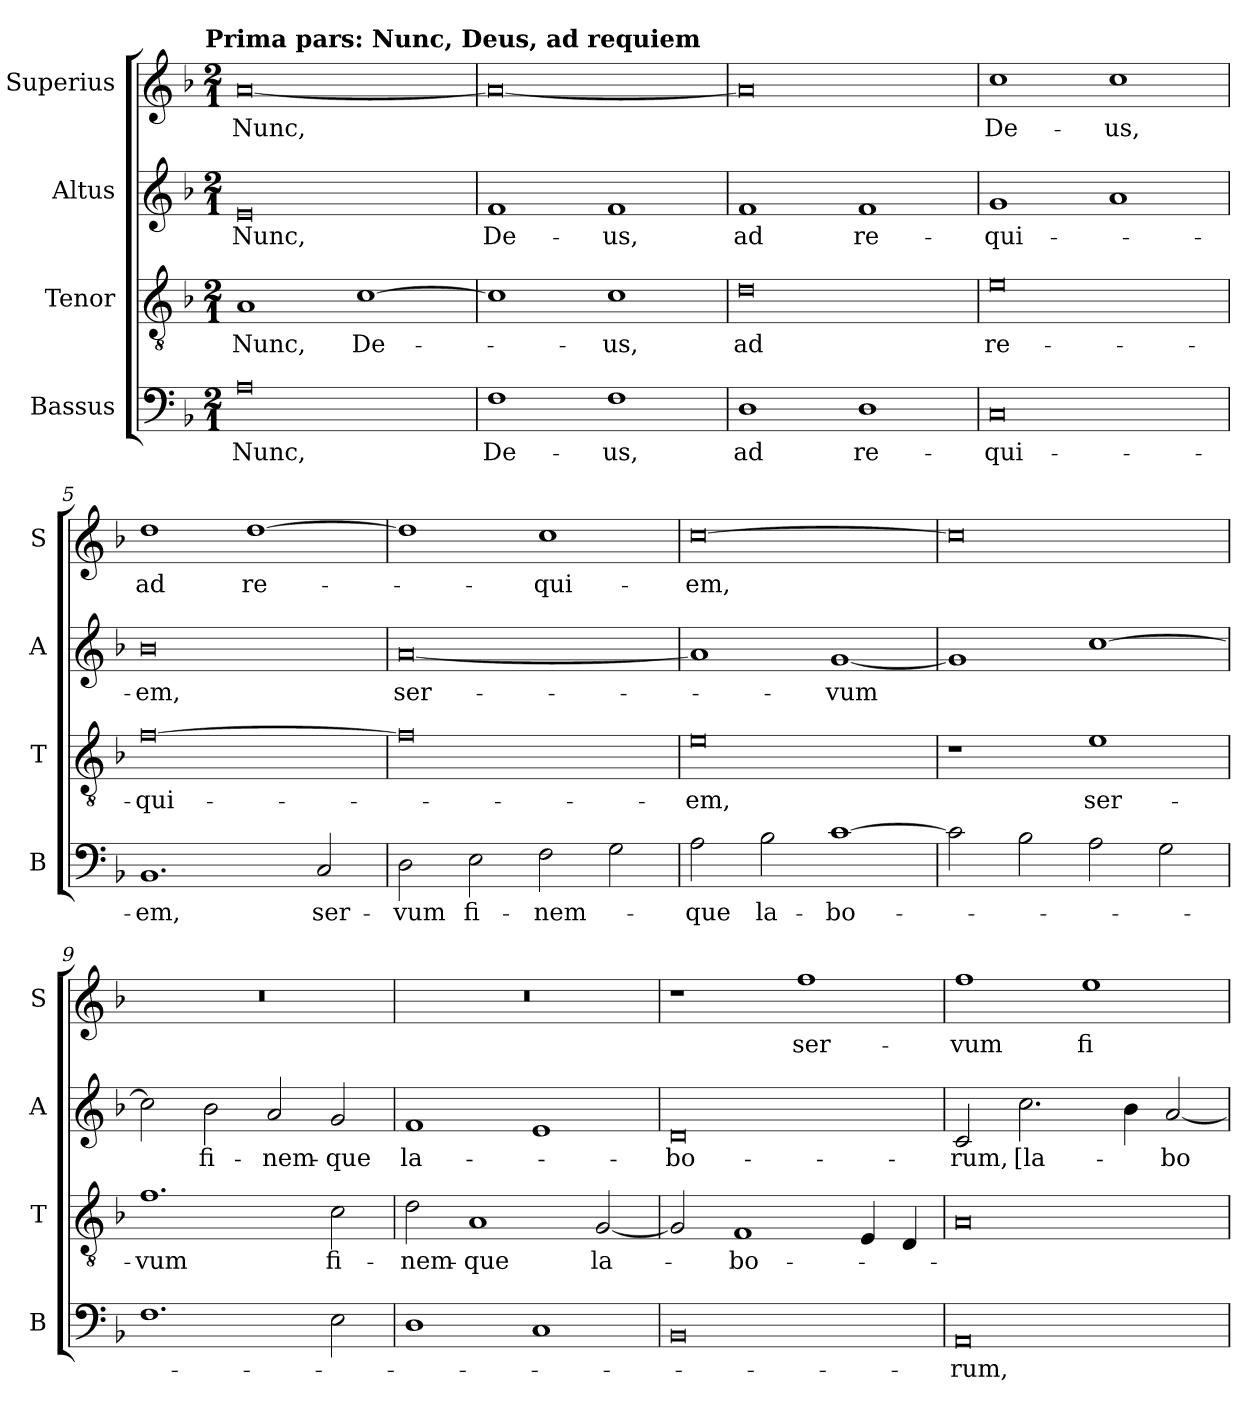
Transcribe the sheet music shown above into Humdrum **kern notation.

**kern	**text	**kern	**text	**kern	**text	**kern	**text
*part4	*part4	*part3	*part3	*part2	*part2	*part1	*part1
*staff4	*staff4	*staff3	*staff3	*staff2	*staff2	*staff1	*staff1
*I"Bassus	*	*I"Tenor	*	*I"Altus	*	*I"Superius	*
*I'B	*	*I'T	*	*I'A	*	*I'S	*
*clefF4	*	*clefGv2	*	*clefG2	*	*clefG2	*
*k[b-]	*	*k[b-]	*	*k[b-]	*	*k[b-]	*
*F:	*	*F:	*	*F:	*	*F:	*
!!LO:TX:omd:t=Prima pars&colon; Nunc, Deus, ad requiem
*M2/1	*	*M2/1	*	*M2/1	*	*M2/1	*
=1	=1	=1	=1	=1	=1	=1	=1
0A	Nunc,	1A	Nunc,	0e	Nunc,	[0a	Nunc,
.	.	[1c	De-	.	.	.	.
=2	=2	=2	=2	=2	=2	=2	=2
1F	De-	1c]	.	1f	De-	0a_	.
1F	-us,	1c	-us,	1f	-us,	.	.
=3	=3	=3	=3	=3	=3	=3	=3
1D	ad	0d	ad	1f	ad	0a]	.
1D	re-	.	.	1f	re-	.	.
=4	=4	=4	=4	=4	=4	=4	=4
0C	-qui-	0e	re-	1g	-qui-	1cc	De-
.	.	.	.	1a	.	1cc	-us,
=5	=5	=5	=5	=5	=5	=5	=5
1.BB-	-em,	[0f	-qui-	0b-	-em,	1dd	ad
.	.	.	.	.	.	[1dd	re-
2C	ser-	.	.	.	.	.	.
=6	=6	=6	=6	=6	=6	=6	=6
2D	-vum	0f]	.	[0a	ser-	1dd]	.
2E	fi-	.	.	.	.	.	.
2F	-nem-	.	.	.	.	1cc	-qui-
2G	.	.	.	.	.	.	.
=7	=7	=7	=7	=7	=7	=7	=7
2A	-que	0e	-em,	1a]	.	[0cc	-em,
2B-	la-	.	.	.	.	.	.
[1c	-bo-	.	.	[1g	-vum	.	.
=8	=8	=8	=8	=8	=8	=8	=8
2c]	.	1r	.	1g]	.	0cc]	.
2B-	.	.	.	.	.	.	.
2A	.	1e	ser-	[1cc	.	.	.
2G	.	.	.	.	.	.	.
=9	=9	=9	=9	=9	=9	=9	=9
1.F	.	1.f	-vum	2cc]	.	0r	.
.	.	.	.	2b-	fi-	.	.
.	.	.	.	2a	-nem-	.	.
2E	.	2c	fi-	2g	-que	.	.
=10	=10	=10	=10	=10	=10	=10	=10
1D	.	2d	-nem-	1f	la-	0r	.
.	.	1A	-que	.	.	.	.
1C	.	.	.	1e	.	.	.
.	.	[2G	la-	.	.	.	.
=11	=11	=11	=11	=11	=11	=11	=11
0BB-	.	2G]	.	0d	-bo-	1r	.
.	.	1F	-bo-	.	.	.	.
.	.	.	.	.	.	1ff	ser-
.	.	4E	.	.	.	.	.
.	.	4D	.	.	.	.	.
=12	=12	=12	=12	=12	=12	=12	=12
0AA	-rum,	0A	.	2c	-rum,	1ff	-vum
.	.	.	.	2.cc	[la-	.	.
.	.	.	.	.	.	1ee	fi-
.	.	.	.	4b-	.	.	.
.	.	.	.	[2a	-bo-	.	.
=	=	=	=	=	=	=	=
*-	*-	*-	*-	*-	*-	*-	*-
